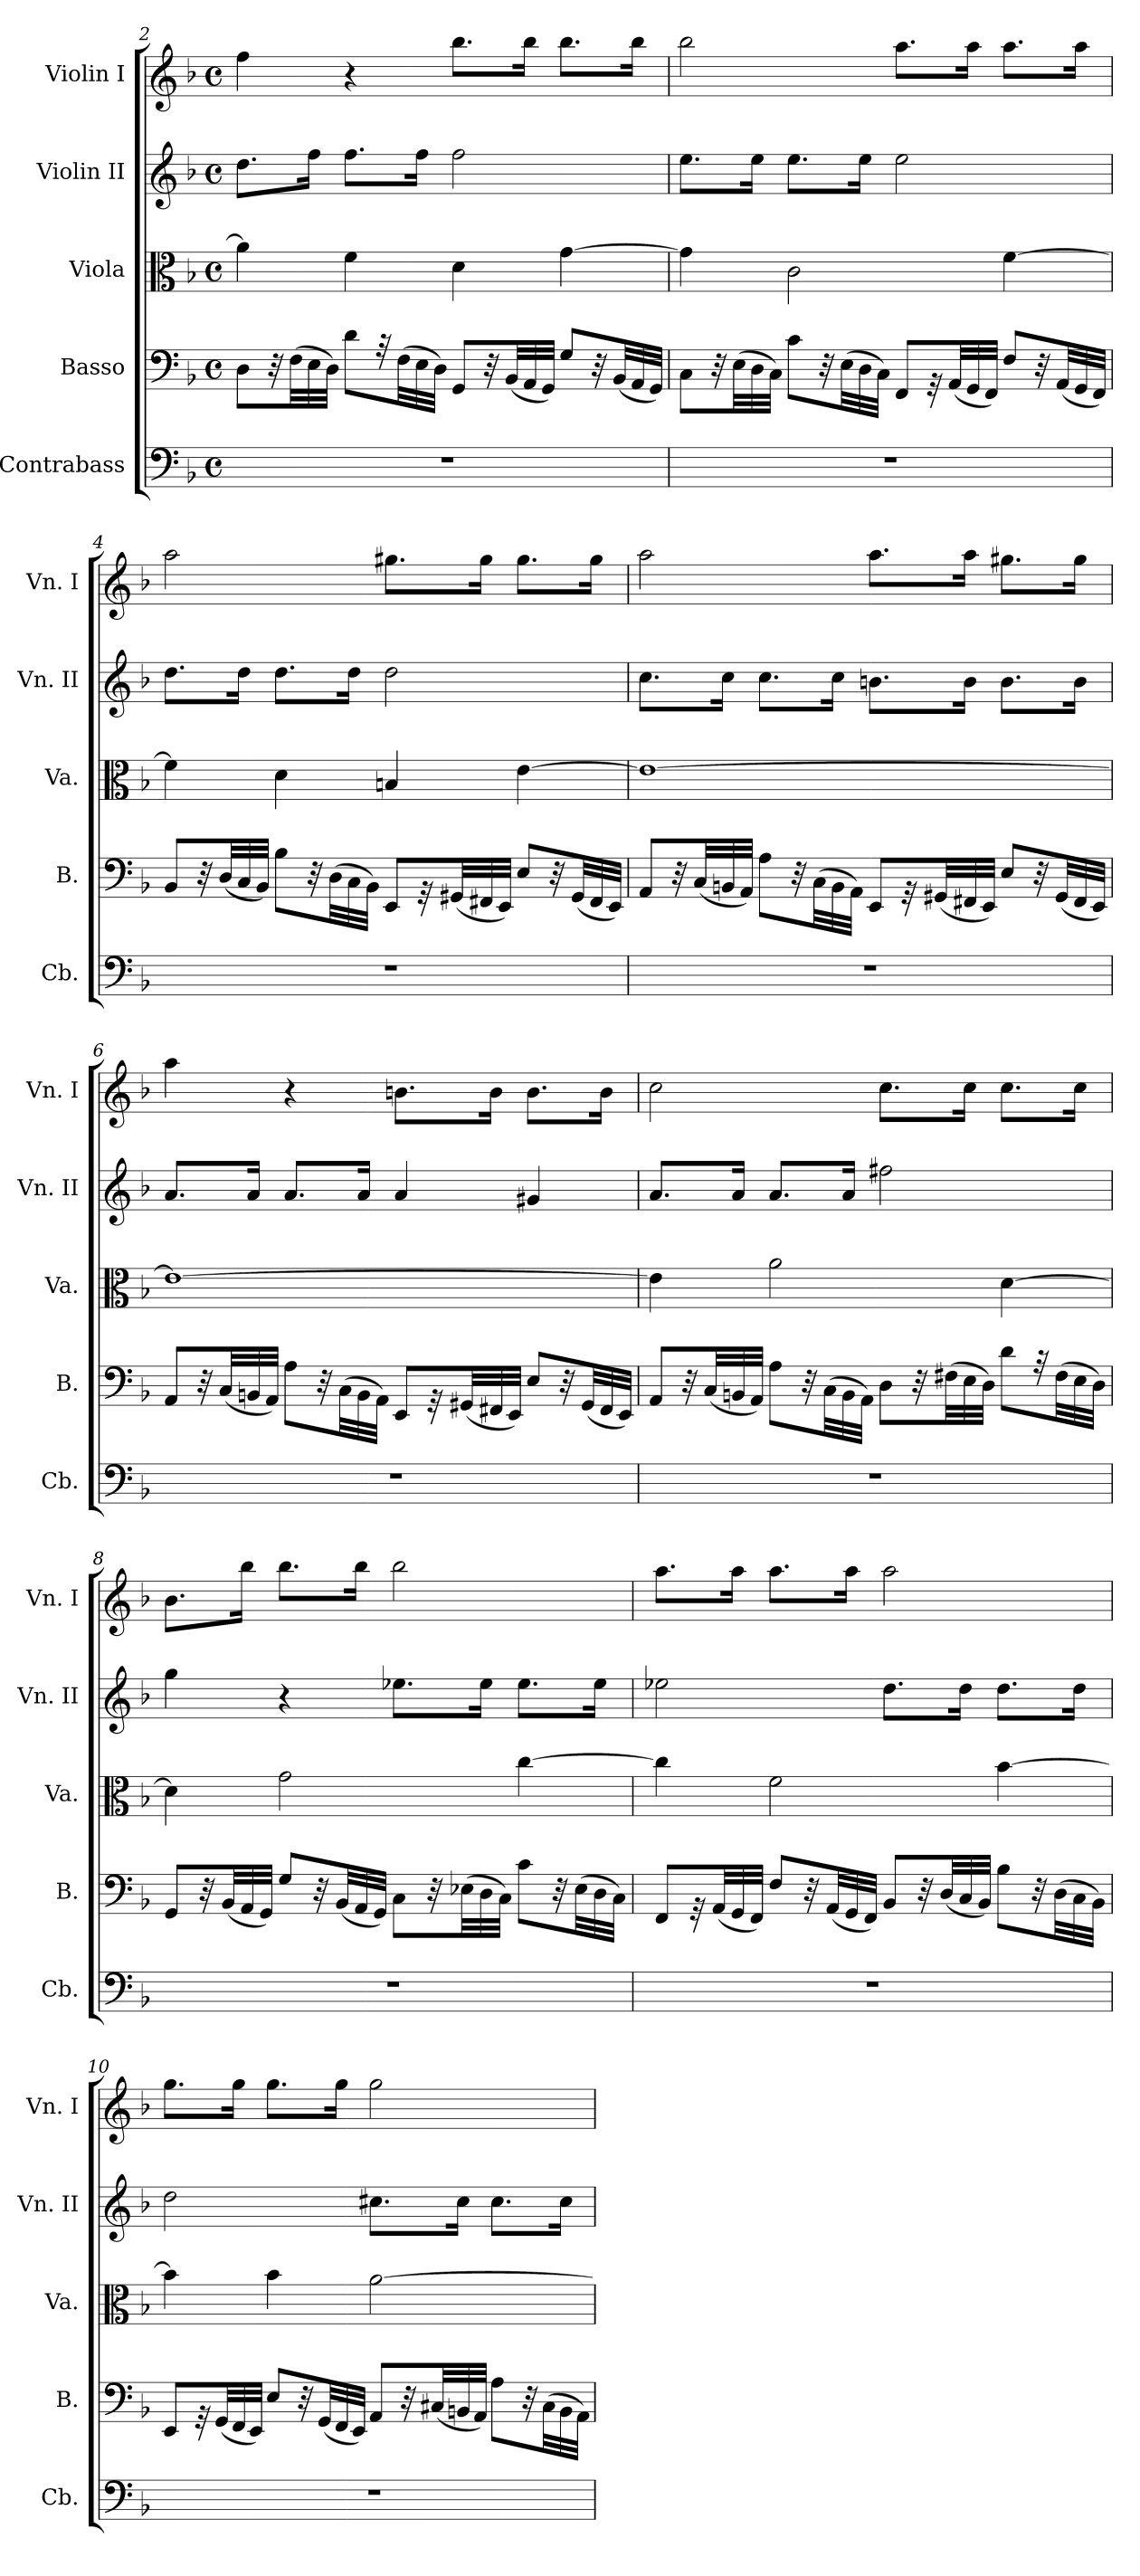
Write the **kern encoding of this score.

**kern	**kern	**kern	**kern	**kern
*part5	*part4	*part3	*part2	*part1
*staff5	*staff4	*staff3	*staff2	*staff1
*I"Contrabass	*I"Basso	*I"Viola	*I"Violin II	*I"Violin I
*I'Cb.	*I'B.	*I'Va.	*I'Vn. II	*I'Vn. I
*clefF4	*clefF4	*clefC3	*clefG2	*clefG2
*ITrd7c12	*	*	*	*
*k[b-]	*k[b-]	*k[b-]	*k[b-]	*k[b-]
*M4/4	*M4/4	*M4/4	*M4/4	*M4/4
*met(c)	*met(c)	*met(c)	*met(c)	*met(c)
=2	=2	=2	=2	=2
1r	8D\L	4a\]	8.dd\L	4ff\
.	32r	.	.	.
.	(>32F\LL	.	.	.
.	32E\	.	16ff\Jk	.
.	32D\JJJ)	.	.	.
.	8d\L	4f\	8.ff\L	4r
.	32r	.	.	.
.	(>32F\LL	.	.	.
.	32E\	.	16ff\Jk	.
.	32D\JJJ)	.	.	.
.	8GG/L	4d\	2ff\	8.bb-\L
.	32r	.	.	.
.	(<32BB-/LL	.	.	.
.	32AA/	.	.	16bb-\Jk
.	32GG/JJJ)	.	.	.
.	8G/L	[4g\	.	8.bb-\L
.	32r	.	.	.
.	(<32BB-/LL	.	.	.
.	32AA/	.	.	16bb-\Jk
.	32GG/JJJ)	.	.	.
!!LO:LB:g=z
=3	=3	=3	=3	=3
1r	8C\L	4g\]	8.ee\L	2bb-\
.	32r	.	.	.
.	(>32E\LL	.	.	.
.	32D\	.	16ee\Jk	.
.	32C\JJJ)	.	.	.
.	8c\L	2c\	8.ee\L	.
.	32r	.	.	.
.	(>32E\LL	.	.	.
.	32D\	.	16ee\Jk	.
.	32C\JJJ)	.	.	.
.	8FF/L	.	2ee\	8.aa\L
.	32r	.	.	.
.	(<32AA/LL	.	.	.
.	32GG/	.	.	16aa\Jk
.	32FF/JJJ)	.	.	.
.	8F/L	[4f\	.	8.aa\L
.	32r	.	.	.
.	(<32AA/LL	.	.	.
.	32GG/	.	.	16aa\Jk
.	32FF/JJJ)	.	.	.
=4	=4	=4	=4	=4
1r	8BB-/L	4f\]	8.dd\L	2aa\
.	32r	.	.	.
.	(<32D/LL	.	.	.
.	32C/	.	16dd\Jk	.
.	32BB-/JJJ)	.	.	.
.	8B-\L	4d\	8.dd\L	.
.	32r	.	.	.
.	(>32D\LL	.	.	.
.	32C\	.	16dd\Jk	.
.	32BB-\JJJ)	.	.	.
.	8EE/L	4Bn/	2dd\	8.gg#X\L
.	32r	.	.	.
.	(<32GG#X/LL	.	.	.
.	32FF#X/	.	.	16gg#\Jk
.	32EE/JJJ)	.	.	.
.	8E/L	[4e\	.	8.gg#\L
.	32r	.	.	.
.	(<32GG#/LL	.	.	.
.	32FF#/	.	.	16gg#\Jk
.	32EE/JJJ)	.	.	.
!!LO:LB:g=z
=5	=5	=5	=5	=5
1r	8AA/L	1e_	8.cc\L	2aa\
.	32r	.	.	.
.	(<32C/LL	.	.	.
.	32BBn/	.	16cc\Jk	.
.	32AA/JJJ)	.	.	.
.	8A\L	.	8.cc\L	.
.	32r	.	.	.
.	(>32C\LL	.	.	.
.	32BB\	.	16cc\Jk	.
.	32AA\JJJ)	.	.	.
.	8EE/L	.	8.bn\L	8.aa\L
.	32r	.	.	.
.	(<32GG#X/LL	.	.	.
.	32FF#X/	.	16b\Jk	16aa\Jk
.	32EE/JJJ)	.	.	.
.	8E/L	.	8.b\L	8.gg#X\L
.	32r	.	.	.
.	(<32GG#/LL	.	.	.
.	32FF#/	.	16b\Jk	16gg#\Jk
.	32EE/JJJ)	.	.	.
=6	=6	=6	=6	=6
1r	8AA/L	1e_	8.a/L	4aa\
.	32r	.	.	.
.	(<32C/LL	.	.	.
.	32BBn/	.	16a/Jk	.
.	32AA/JJJ)	.	.	.
.	8A\L	.	8.a/L	4r
.	32r	.	.	.
.	(>32C\LL	.	.	.
.	32BB\	.	16a/Jk	.
.	32AA\JJJ)	.	.	.
.	8EE/L	.	4a/	8.bn\L
.	32r	.	.	.
.	(<32GG#X/LL	.	.	.
.	32FF#X/	.	.	16b\Jk
.	32EE/JJJ)	.	.	.
.	8E/L	.	4g#X/	8.b\L
.	32r	.	.	.
.	(<32GG#/LL	.	.	.
.	32FF#/	.	.	16b\Jk
.	32EE/JJJ)	.	.	.
!!LO:PB:g=z
=7	=7	=7	=7	=7
1r	8AA/L	4e\]	8.a/L	2cc\
.	32r	.	.	.
.	(<32C/LL	.	.	.
.	32BBn/	.	16a/Jk	.
.	32AA/JJJ)	.	.	.
.	8A\L	2a\	8.a/L	.
.	32r	.	.	.
.	(>32C\LL	.	.	.
.	32BB\	.	16a/Jk	.
.	32AA\JJJ)	.	.	.
.	8D\L	.	2ff#X\	8.cc\L
.	32r	.	.	.
.	(>32F#X\LL	.	.	.
.	32E\	.	.	16cc\Jk
.	32D\JJJ)	.	.	.
.	8d\L	[4d\	.	8.cc\L
.	32r	.	.	.
.	(>32F#\LL	.	.	.
.	32E\	.	.	16cc\Jk
.	32D\JJJ)	.	.	.
=8	=8	=8	=8	=8
1r	8GG/L	4d\]	4gg\	8.b-\L
.	32r	.	.	.
.	(<32BB-i/LL	.	.	.
.	32AA/	.	.	16bb-\Jk
.	32GG/JJJ)	.	.	.
.	8G/L	2g\	4r	8.bb-\L
.	32r	.	.	.
.	(<32BB-/LL	.	.	.
.	32AA/	.	.	16bb-\Jk
.	32GG/JJJ)	.	.	.
.	8C\L	.	8.ee-X\L	2bb-\
.	32r	.	.	.
.	(>32E-X\LL	.	.	.
.	32D\	.	16ee-\Jk	.
.	32C\JJJ)	.	.	.
.	8c\L	[4cc\	8.ee-\L	.
.	32r	.	.	.
.	(>32E-\LL	.	.	.
.	32D\	.	16ee-\Jk	.
.	32C\JJJ)	.	.	.
!!LO:LB:g=z
=9	=9	=9	=9	=9
1r	8FF/L	4cc\]	2ee-X\	8.aa\L
.	32r	.	.	.
.	(<32AA/LL	.	.	.
.	32GG/	.	.	16aa\Jk
.	32FF/JJJ)	.	.	.
.	8F/L	2f\	.	8.aa\L
.	32r	.	.	.
.	(<32AA/LL	.	.	.
.	32GG/	.	.	16aa\Jk
.	32FF/JJJ)	.	.	.
.	8BB-/L	.	8.dd\L	2aa\
.	32r	.	.	.
.	(<32D/LL	.	.	.
.	32C/	.	16dd\Jk	.
.	32BB-/JJJ)	.	.	.
.	8B-\L	[4b-\	8.dd\L	.
.	32r	.	.	.
.	(>32D\LL	.	.	.
.	32C\	.	16dd\Jk	.
.	32BB-\JJJ)	.	.	.
=10	=10	=10	=10	=10
1r	8EE/L	4b-\]	2dd\	8.gg\L
.	32r	.	.	.
.	(<32GG/LL	.	.	.
.	32FF/	.	.	16gg\Jk
.	32EE/JJJ)	.	.	.
.	8E/L	4b-\	.	8.gg\L
.	32r	.	.	.
.	(<32GG/LL	.	.	.
.	32FF/	.	.	16gg\Jk
.	32EE/JJJ)	.	.	.
.	8AA/L	[2a\	8.cc#X\L	2gg\
.	32r	.	.	.
.	(<32C#X/LL	.	.	.
.	32BBn/	.	16cc#\Jk	.
.	32AA/JJJ)	.	.	.
.	8A\L	.	8.cc#\L	.
.	32r	.	.	.
.	(>32C#\LL	.	.	.
.	32BB\	.	16cc#\Jk	.
.	32AA\JJJ)	.	.	.
=	=	=	=	=
*-	*-	*-	*-	*-
